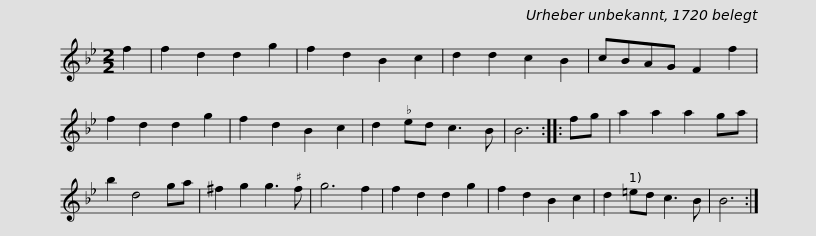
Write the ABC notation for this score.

X:1
L:1/8
M:2/2
I:linebreak $
K:Bb
V:1 treble
V:1
 f2 | f2 d2 d2 g2 | f2 d2 B2 c2 | d2 d2 c2 B2 | cBAG F2 f2 | %5
 f2 d2 d2 g2 | f2 d2 B2 c2 | d2 ed c3 B | B6 :: fg |$ %10
 a2 a2 a2 ga | b2 d4 ga | ^f2 g2 g3 f | g6 f2 | f2 d2 d2 g2 | %15
 f2 d2 B2 c2 | d2 =ed c3 B | B6 :| %18
